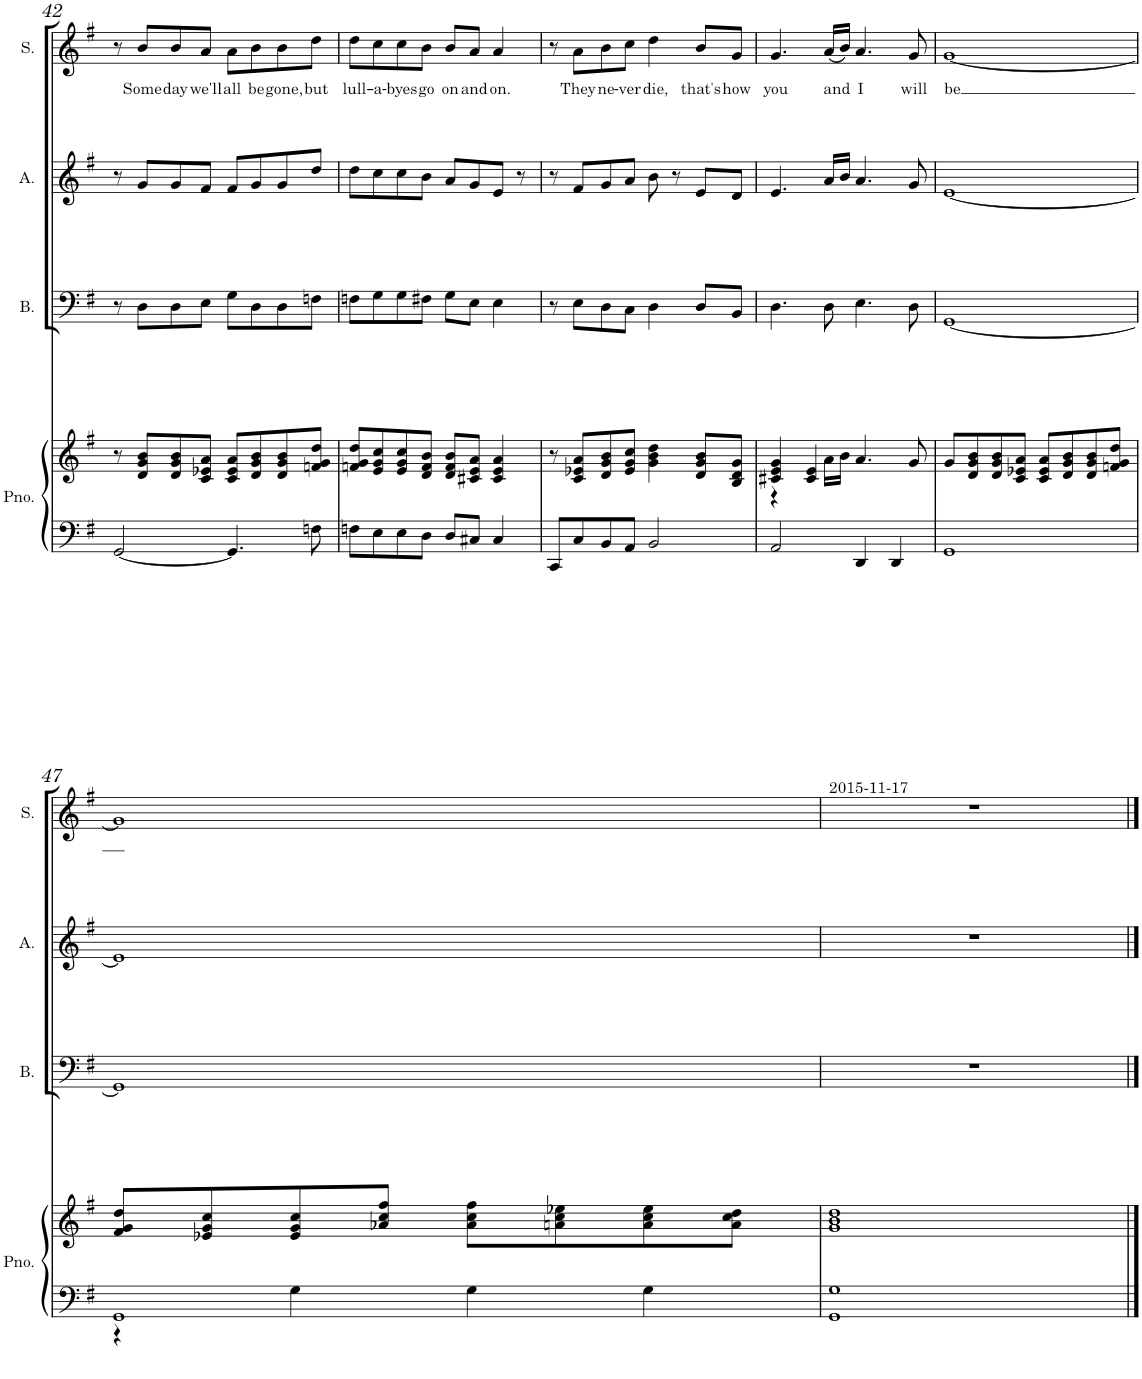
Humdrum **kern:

**kern	**kern	**kern	**kern	**kern	**text
*part4	*part4	*part3	*part2	*part1	*part1
*staff5	*staff4	*staff3	*staff2	*staff1	*staff1
*I"Piano	*	*I"Bass	*I"Alto	*I"Soprano	*
*I'Pno.	*	*I'B.	*I'A.	*I'S.	*
!!LO:PB:g=z
*clefF4	*clefG2	*clefF4	*clefG2	*clefG2	*
*k[f#]	*k[f#]	*k[f#]	*k[f#]	*k[f#]	*
*M4/4	*M4/4	*M4/4	*M4/4	*M4/4	*
*met(c)	*met(c)	*met(c)	*met(c)	*met(c)	*
=42	=42	=42	=42	=42	=42
[2GG/	8r	8r	8r	8r	.
!	!	!	!	!	!LO:LY:b
.	8d/ 8g/ 8b/L	8D\L	8g/L	8b/L	Some
!	!	!	!	!	!LO:LY:b
.	8d/ 8g/ 8b/	8D\	8g/	8b/	day
!	!	!	!	!	!LO:LY:b
.	8c/ 8e-X/ 8a/J	8E\J	8f#/J	8a/J	we'll
!	!	!	!	!	!LO:LY:b
4.GG/]	8c/ 8e-/ 8a/L	8G\L	8f#/L	8a\L	all
!	!	!	!	!	!LO:LY:b
.	8d/ 8g/ 8b/	8D\	8g/	8b\	be
!	!	!	!	!	!LO:LY:b
.	8d/ 8g/ 8b/	8D\	8g/	8b\	gone,
!	!	!	!	!	!LO:LY:b
8Fn\	8fn/ 8g/ 8dd/J	8Fn\J	8dd/J	8dd\J	but
=43	=43	=43	=43	=43	=43
!	!	!	!	!	!LO:LY:b
8Fn\L	8fn/ 8g/ 8dd/L	8Fn\L	8dd\L	8dd\L	lull-
!	!	!	!	!	!LO:LY:b
8E\	8e/ 8g/ 8cc/	8G\	8cc\	8cc\	-a-
!	!	!	!	!	!LO:LY:b
8E\	8e/ 8g/ 8cc/	8G\	8cc\	8cc\	-byes
!	!	!	!	!	!LO:LY:b
8D\J	8d/ 8f/ 8b/J	8F#X\J	8b\J	8b\J	go
!	!	!	!	!	!LO:LY:b
8D/L	8d/ 8f/ 8b/L	8G\L	8a/L	8b/L	on
!	!	!	!	!	!LO:LY:b
8C#X/J	8c#X/ 8e/ 8a/J	8E\J	8g/	8a/J	and
!	!	!	!	!	!LO:LY:b
4C#/	4c#/ 4e/ 4a/	4E\	8e/J	4a/	on.
.	.	.	8r	.	.
=44	=44	=44	=44	=44	=44
8CC/L	8r	8r	8r	8r	.
!	!	!	!	!	!LO:LY:b
8C/	8c/ 8e-X/ 8a/L	8E\L	8f#/L	8a\L	They
!	!	!	!	!	!LO:LY:b
8BB/	8d/ 8g/ 8b/	8D\	8g/	8b\	ne-
!	!	!	!	!	!LO:LY:b
8AA/J	8e-/ 8g/ 8cc/J	8C\J	8a/J	8cc\J	-ver
!	!	!	!	!	!LO:LY:b
2BB/	4g\ 4b\ 4dd\	4D\	8b\	4dd\	die,
.	.	.	8r	.	.
!	!	!	!	!	!LO:LY:b
.	8d/ 8g/ 8b/L	8D/L	8e/L	8b/L	that's
!	!	!	!	!	!LO:LY:b
.	8B/ 8d/ 8g/J	8BB/J	8d/J	8g/J	how
=45	=45	=45	=45	=45	=45
*	*^	*	*	*	*
!	!	!	!	!	!	!LO:LY:b
2AA/	4c#X/ 4e/ 4g/	4r	4.D\	4.e/	4.g/	you
.	4c#/ 4e/	8ryy	.	.	.	.
!	!	!	!	!	!	!LO:LY:b
.	.	16a\LL	8D\	16a/LL	(16a/LL	and
.	.	16b\JJ	.	16b/JJ	16b/JJ)	.
!	!	!	!	!	!	!LO:LY:b
4DD/	4.a/	2ryy	4.E\	4.a/	4.a/	I
4DD/	.	.	.	.	.	.
!	!	!	!	!	!	!LO:LY:b
.	8g/	.	8D\	8g/	8g/	will
*	*v	*v	*	*	*	*
=46	=46	=46	=46	=46	=46
!	!	!	!	!	!LO:LY:b
1GG	8g/L	[1GG	[1e	[1g	be
.	8d/ 8g/ 8b/	.	.	.	.
.	8d/ 8g/ 8b/	.	.	.	.
.	8c/ 8e-X/ 8a/J	.	.	.	.
.	8c/ 8e-/ 8a/L	.	.	.	.
.	8d/ 8g/ 8b/	.	.	.	.
.	8d/ 8g/ 8b/	.	.	.	.
.	8fn/ 8g/ 8dd/J	.	.	.	.
!!LO:LB:g=z
=47	=47	=47	=47	=47	=47
*^	*	*	*	*	*
1GG	4r	8f#/ 8g/ 8dd/L	1GG]	1e]	1g]	.
.	.	8e-X/ 8g/ 8cc/	.	.	.	.
.	4G\	8e-/ 8g/ 8cc/	.	.	.	.
.	.	8a-X/ 8cc/ 8ff#/J	.	.	.	.
.	4G\	8a-\ 8cc\ 8ff#\L	.	.	.	.
.	.	8an\ 8cc\ 8ee-X\	.	.	.	.
.	4G\	8a\ 8cc\ 8ee-\	.	.	.	.
.	.	8a\ 8cc\ 8dd\J	.	.	.	.
*v	*v	*	*	*	*	*
=48	=48	=48	=48	=48	=48
!	!	!	!	!LO:TX:a:t=2015-11-17	!
1GG 1G	1g 1b 1dd	1r	1r	1r	.
==	==	==	==	==	==
*-	*-	*-	*-	*-	*-
